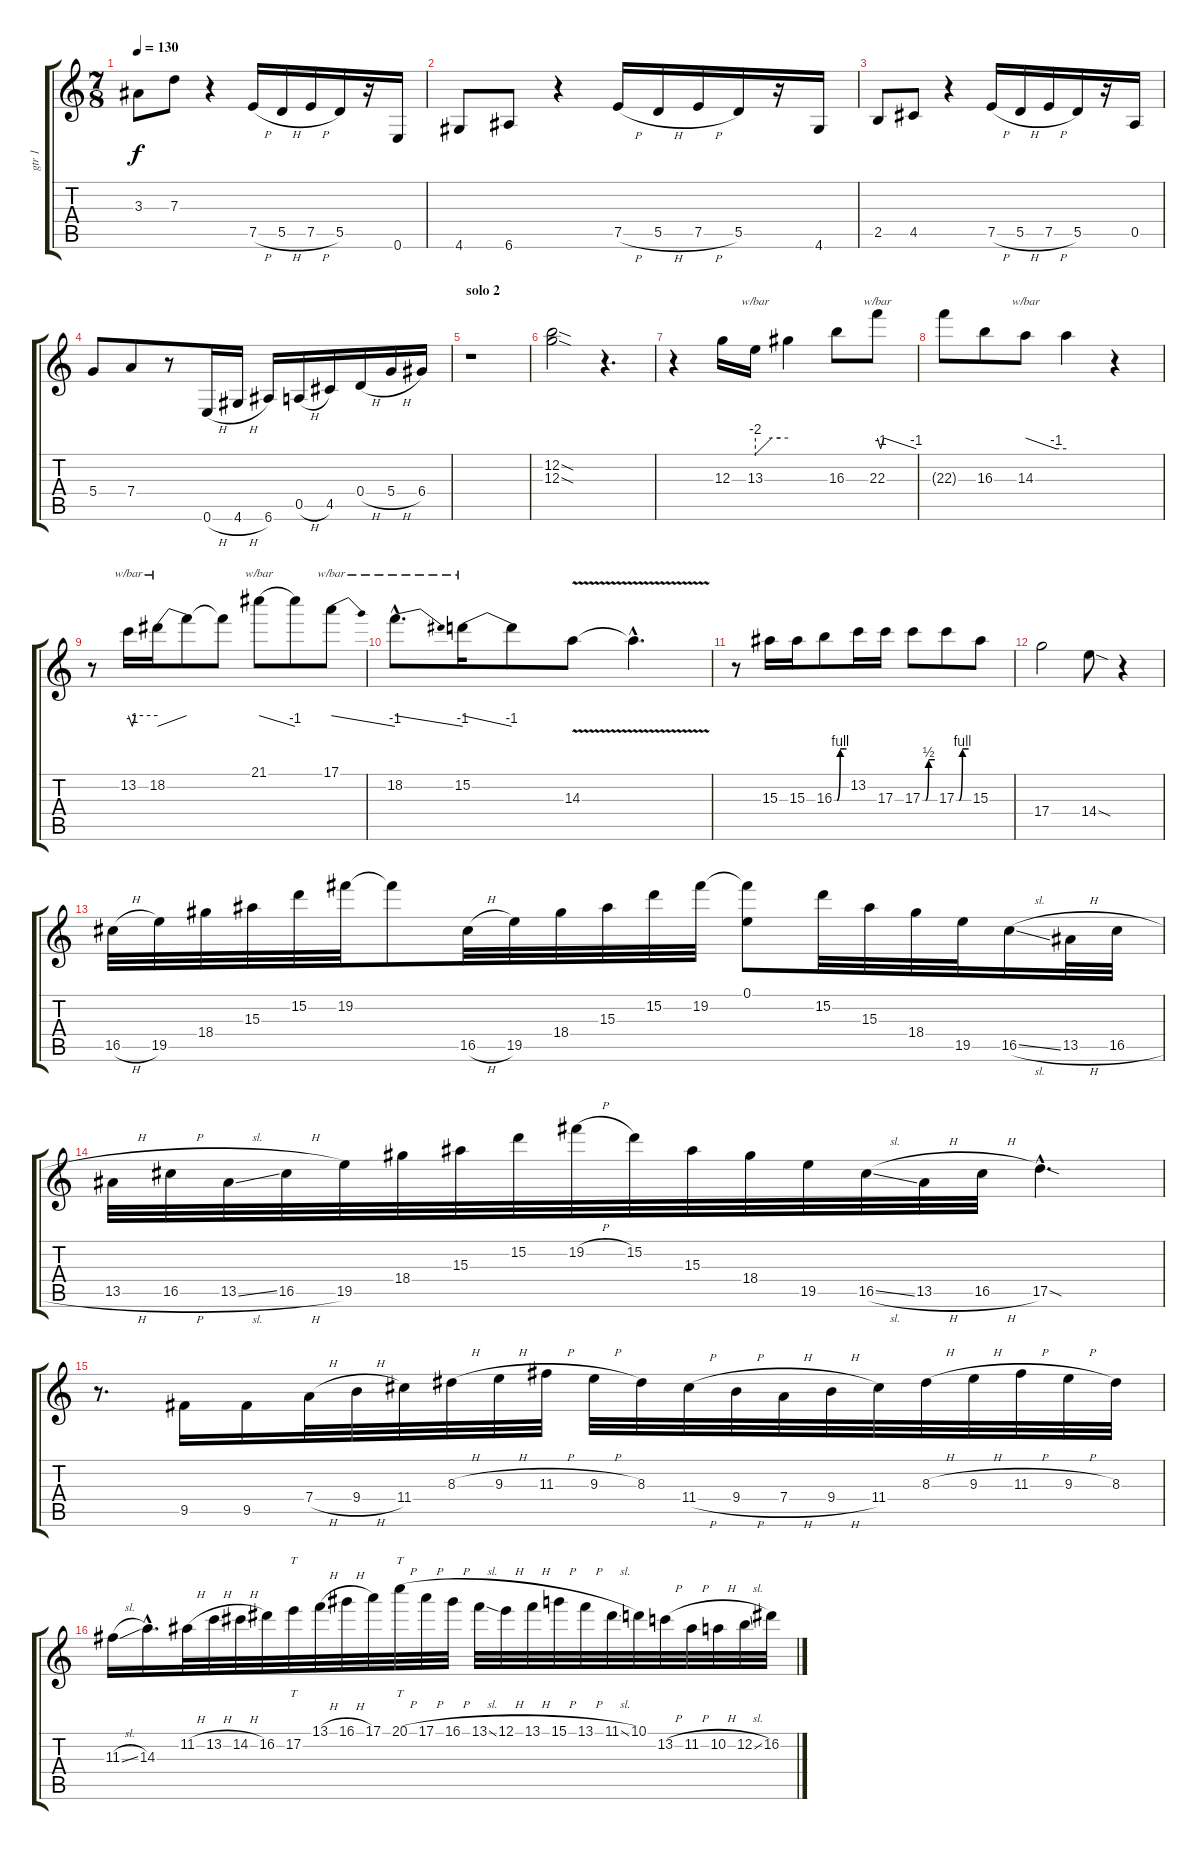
\track ("gtr 1" "gtr 1") {instrument distortionguitar}
\staff {score tabs}
\tuning (E4 B3 G3 D3 A2 E2) {hide}
\ts (7 8)
\tempo 130
\clef g2
\ks c
3.3.8{dy f} 7.3.8 r.4 7.5{h}.16 5.5{h}.16 7.5{h}.16 5.5.16 r.16 0.6.16 |
4.6.8 6.6.8 r.4 7.5{h}.16 5.5{h}.16 7.5{h}.16 5.5.16 r.16 4.6.16 |
2.5.8 4.5.8 r.4 7.5{h}.16 5.5{h}.16 7.5{h}.16 5.5.16 r.16 0.5.16 |
5.4.8 7.4.8 r.8 0.6{h}.16 4.6{h}.16 6.6.16 0.5{h}.16 4.5.16 0.4{h}.16 5.4{h}.16 6.4.16 |
\section ("" "solo 2")
r.1 |
(12.2{sod} 12.3{sod}).2 r.4{d} |
r.4 12.3.16 13.3.16{tbe (custom default 0 -8 30 0 45 0 60 0)} 13.3{t}.4 16.3.8 22.3.8{tbe (custom default 0 0 5 -4 10 0 60 -4)} |
22.3{t}.8 16.3.8 14.3.8{tbe (custom default 0 0 45 -4 60 -4)} 14.3{t}.4 r.4 |
r.8 13.2.16{tbe (custom default 0 0 8 -4 14 0 60 0)} 18.2.16{tbe (dive default 0 -4 60 0)} 18.2{t}.8 18.2{t}.8 21.1.8{tbe (dive default 0 0 60 -4)} 21.1{t}.8 17.1.8{tbe (dive default 0 0 60 -4)} |
18.2{hac}.8{d tbe (dive default 0 0 60 -4)} 15.2.16{tbe (dive default 0 0 60 -4)} 15.2{t}.8 14.3{v}.8 14.3{hac t}.4{d} |
r.8 15.3.16 15.3.16 16.3{be (custom 0 0 14 0 30 4 60 4)}.8 13.2.16 17.3.16 17.3{be (custom 0 0 15 0 30 2 60 2)}.8 17.3{be (custom 0 0 14 0 30 4 60 4)}.8 15.3.8 |
17.4.2 14.4{sod}.8 r.4 |
16.5{h}.32 19.5.32 18.4.32 15.3.32 15.2.32 19.2.32 19.2{t}.8 16.5{h}.32 19.5.32 18.4.32 15.3.32 15.2.32 19.2.32 (0.1 19.2{t}).8 15.2.32 15.3.32 18.4.32 19.5.32 16.5{sl}.16 13.5{h}.32 16.5{h}.32 |
13.5{h}.32 16.5{h}.32 13.5{sl}.32 16.5{h}.32 19.5.32 18.4.32 15.3.32 15.2.32 19.2{h}.32 15.2.32 15.3.32 18.4.32 19.5.32 16.5{sl}.32 13.5{h}.32 16.5{h}.32 17.5{sod hac}.4{d} |
r.8{d} 9.5.16 9.5.16 7.4{h}.32 9.4{h}.32 11.4.32 8.3{h}.32 9.3{h}.32 11.3{h}.32 9.3{h}.32 8.3.32 11.4{h}.32 9.4{h}.32 7.4{h}.32 9.4{h}.32 11.4.32 8.3{h}.32 9.3{h}.32 11.3{h}.32 9.3{h}.32 8.3.32 |
11.3{sl}.16 14.3{hac}.16{d} 11.2{h}.32 13.2{h}.32 14.2{h}.32 16.2.32 17.2.32{tt} 13.1{h}.32 16.1{h}.32 17.1.32 20.1{h}.32{tt} 17.1{h}.32 16.1{h}.32 13.1{sl}.32 12.1{h}.32 13.1{h}.32 15.1{h}.32 13.1{h}.32 11.1{sl}.32 10.1.32 13.2{h}.32 11.2{h}.32 10.2{h}.32 12.2{sl}.32 16.2{h}.32
